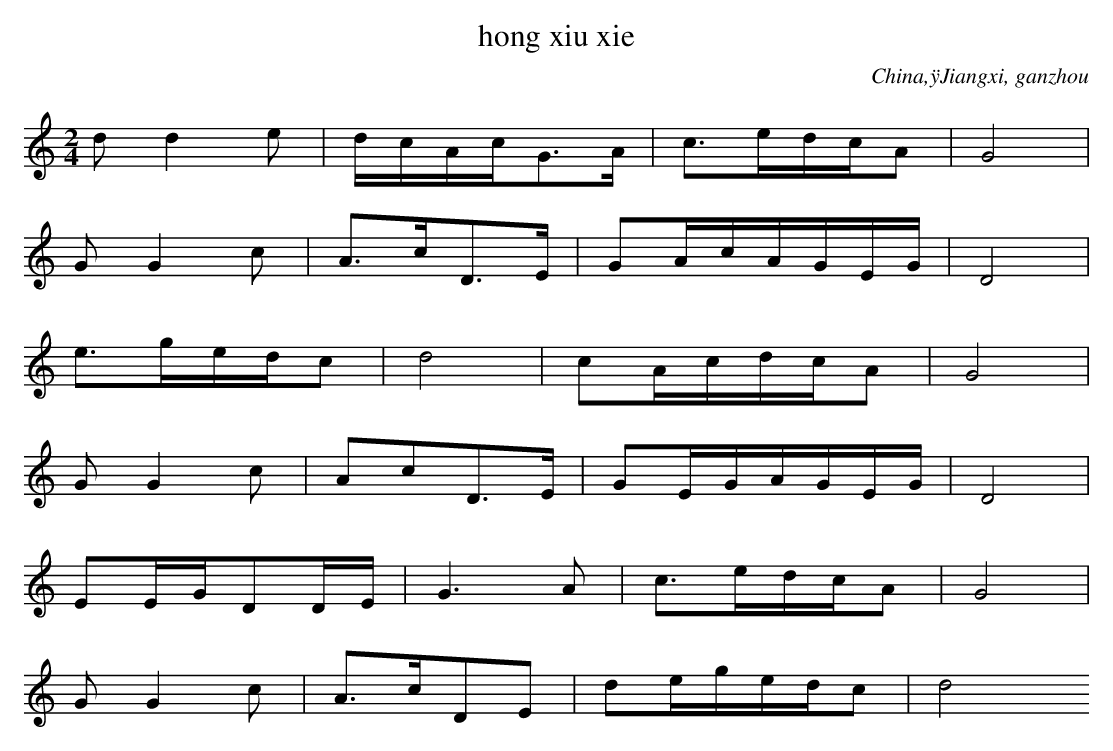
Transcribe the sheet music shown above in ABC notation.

X:1
T: hong xiu xie
O: China,ÿJiangxi, ganzhou
M: 2/4
L: 1/16
K: C
d2d4e2 | dcAcG3A | c3edcA2 | G8 |
G2G4c2 | A3cD3E | G2AcAGEG | D8 |
e3gedc2 | d8 | c2AcdcA2 | G8 |
G2G4c2 | A2c2D3E | G2EGAGEG | D8 |
E2EGD2DE | G6A2 | c3edcA2 | G8 |
G2G4c2 | A3cD2E2 | d2egedc2 | d8
